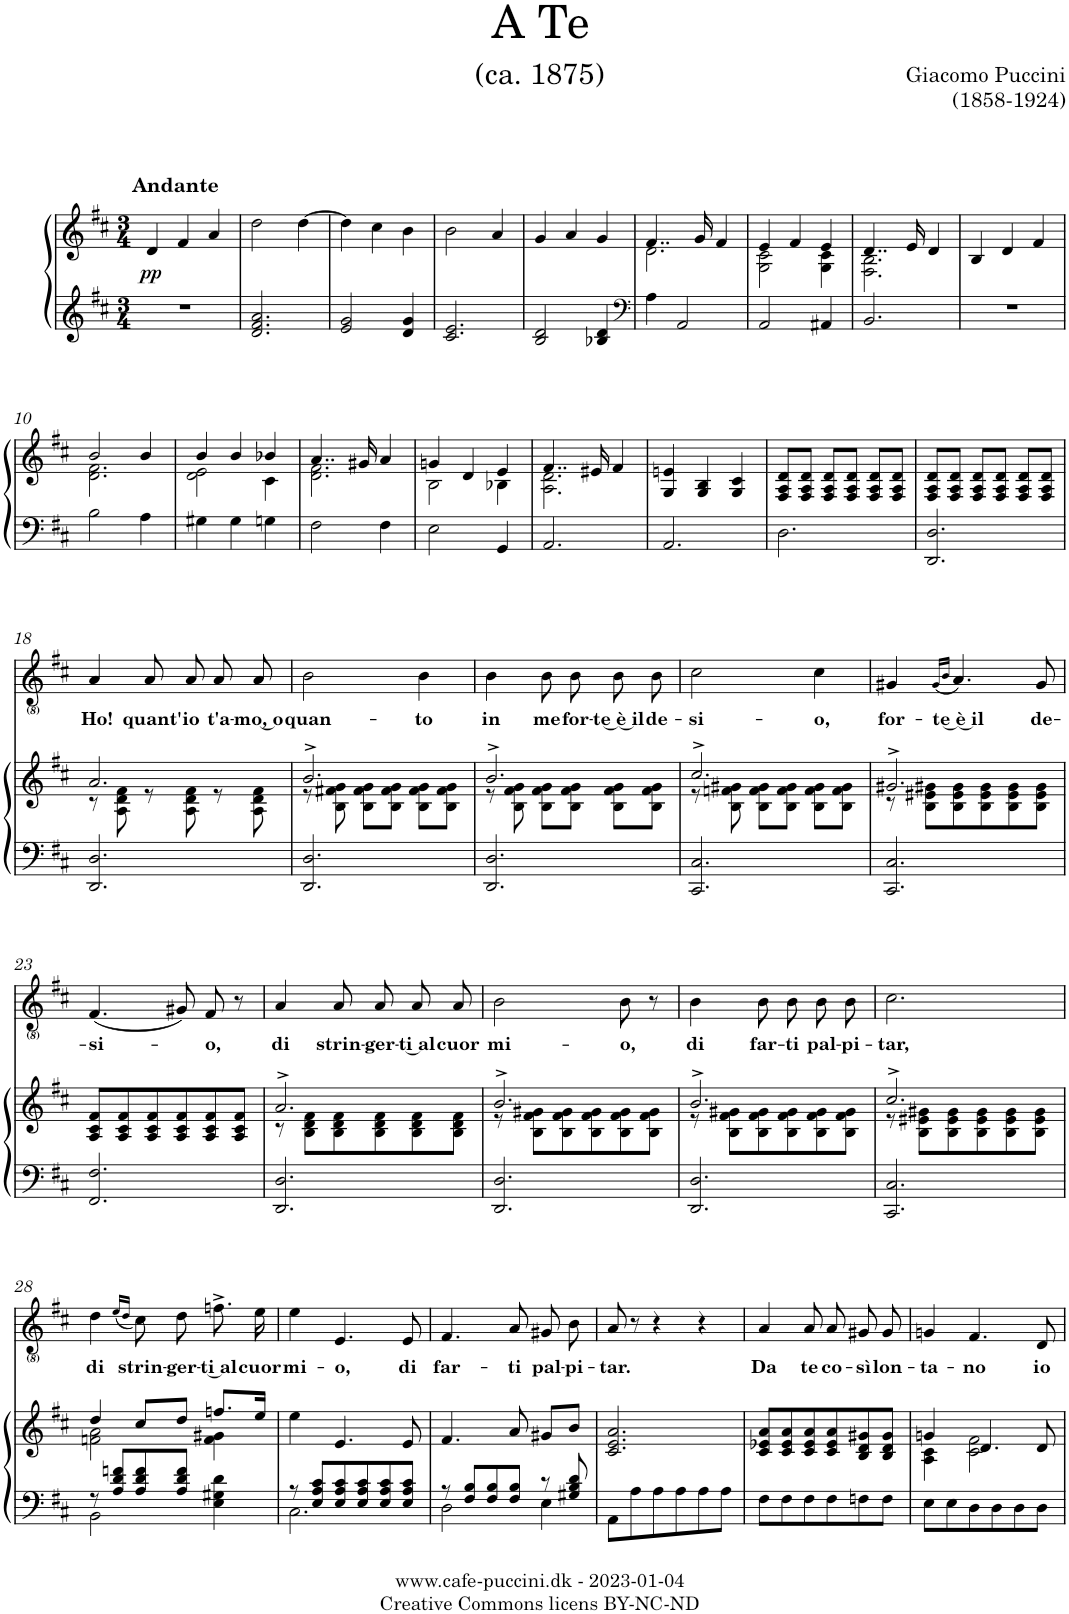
**kern	**kern	**dynam	**kern	**text
*part2	*part2	*part2	*part1	*part1
*staff3	*staff2	*staff2/3	*staff1	*staff1
*I"Piano	*	*	*I"Voice	*
*I'Pno	*	*	*	*
*clefG2	*clefG2	*	*clefG2	*
*k[f#c#]	*k[f#c#]	*	*k[f#c#]	*
*M3/4	*M3/4	*	*M3/4	*
=1	=1	=1	=1	=1
!	!	!	!LO:TX:a:B:t=Andante	!
!	!	!LO:DY:b	!	!
2.r	4d/	pp	2.r	.
.	4f#/	.	.	.
.	4a/	.	.	.
=2	=2	=2	=2	=2
2.d/ 2.f#/ 2.a/	2dd\	.	2.r	.
.	[4dd\	.	.	.
=3	=3	=3	=3	=3
2e/ 2g/	4dd\]	.	2.r	.
.	4cc#\	.	.	.
4d/ 4g/	4b\	.	.	.
=4	=4	=4	=4	=4
2.c#/ 2.e/	2b\	.	2.r	.
.	4a/	.	.	.
=5	=5	=5	=5	=5
2B/ 2d/	4g/	.	2.r	.
.	4a/	.	.	.
4B-X/ 4d/	4g/	.	.	.
=6	=6	=6	=6	=6
*clefF4	*	*	*	*
*	*^	*	*	*
4A\	4..f#/	2.d\	.	2.r	.
2AA/	.	.	.	.	.
.	16g/	.	.	.	.
.	4f#/	.	.	.	.
=7	=7	=7	=7	=7	=7
2AA/	4e/	2G\ 2c#\	.	2.r	.
.	4f#/	.	.	.	.
4AA#X/	4e/	4G\ 4c#\	.	.	.
=8	=8	=8	=8	=8	=8
2.BB/	4..d/	2.F#\ 2.B\	.	2.r	.
.	16e/	.	.	.	.
.	4d/	.	.	.	.
*	*v	*v	*	*	*
=9	=9	=9	=9	=9
2.r	4B/	.	2.r	.
.	4d/	.	.	.
.	4f#/	.	.	.
!!LO:LB:g=z
=10	=10	=10	=10	=10
*	*^	*	*	*
2B\	2b/	2.d\ 2.f#\	.	2.r	.
4A\	4b/	.	.	.	.
=11	=11	=11	=11	=11	=11
4G#X\	4b/	2d\ 2e\	.	2.r	.
4G#\	4b/	.	.	.	.
4Gn\	4b-X/	4c#\	.	.	.
=12	=12	=12	=12	=12	=12
2F#\	4..a/	2.d\ 2.f#\	.	2.r	.
.	16g#X/	.	.	.	.
4F#\	4a/	.	.	.	.
=13	=13	=13	=13	=13	=13
2E\	4gn/	2B\	.	2.r	.
.	4d/	.	.	.	.
4GG/	4e/	4B-X\	.	.	.
=14	=14	=14	=14	=14	=14
2.AA/	4..f#/	2.A\ 2.d\	.	2.r	.
.	16e#X/	.	.	.	.
.	4f#/	.	.	.	.
*	*v	*v	*	*	*
=15	=15	=15	=15	=15
2.AA/	4G/ 4en/	.	2.r	.
.	4G/ 4B/	.	.	.
.	4G/ 4c#/	.	.	.
=16	=16	=16	=16	=16
2.D\	8F#/ 8A/ 8d/L	.	2.r	.
.	8F#/ 8A/ 8d/J	.	.	.
.	8F#/ 8A/ 8d/L	.	.	.
.	8F#/ 8A/ 8d/J	.	.	.
.	8F#/ 8A/ 8d/L	.	.	.
.	8F#/ 8A/ 8d/J	.	.	.
=17	=17	=17	=17	=17
2.DD/ 2.D/	8F#/ 8A/ 8d/L	.	2.r	.
.	8F#/ 8A/ 8d/J	.	.	.
.	8F#/ 8A/ 8d/L	.	.	.
.	8F#/ 8A/ 8d/J	.	.	.
.	8F#/ 8A/ 8d/L	.	.	.
.	8F#/ 8A/ 8d/J	.	.	.
!!LO:LB:g=z
=18	=18	=18	=18	=18
*	*^	*	*	*
!	!	!	!	!	!LO:LY:b
2.DD/ 2.D/	2.a/	8r	.	4a/	Ho!
.	.	8A\ 8d\ 8f#\	.	.	.
!	!	!	!	!	!LO:LY:b
.	.	8r	.	8a/	quant'
!	!	!	!	!	!LO:LY:b
.	.	8A\ 8d\ 8f#\	.	8a/	io
!	!	!	!	!	!LO:LY:b
.	.	8r	.	8a/	t'a-
!	!	!	!	!	!LO:LY:b
.	.	8A\ 8d\ 8f#\	.	8a/	-mo,͜ o
=19	=19	=19	=19	=19	=19
!	!	!	!	!	!LO:LY:b
2.DD/ 2.D/	2.b^/	8r	.	2b\	quan-
.	.	8B\ 8f#X\ 8g\	.	.	.
.	.	8B\ 8f#\ 8g\L	.	.	.
.	.	8B\ 8f#\ 8g\J	.	.	.
!	!	!	!	!	!LO:LY:b
.	.	8B\ 8f#\ 8g\L	.	4b\	-to
.	.	8B\ 8f#\ 8g\J	.	.	.
=20	=20	=20	=20	=20	=20
!	!	!	!	!	!LO:LY:b
2.DD/ 2.D/	2.b^/	8r	.	4b\	in
.	.	8B\ 8f#\ 8g\	.	.	.
!	!	!	!	!	!LO:LY:b
.	.	8B\ 8f#\ 8g\L	.	8b\	me
!	!	!	!	!	!LO:LY:b
.	.	8B\ 8f#\ 8g\J	.	8b\	for-
!	!	!	!	!	!LO:LY:b
.	.	8B\ 8f#\ 8g\L	.	8b\	-te͜ è͜ il
!	!	!	!	!	!LO:LY:b
.	.	8B\ 8f#\ 8g\J	.	8b\	de-
=21	=21	=21	=21	=21	=21
!	!	!	!	!	!LO:LY:b
2.CC#/ 2.C#/	2.cc#^/	8r	.	2cc#\	-si-
.	.	8B\ 8fn\ 8g#X\	.	.	.
.	.	8B\ 8f\ 8g#\L	.	.	.
.	.	8B\ 8f\ 8g#\J	.	.	.
!	!	!	!	!	!LO:LY:b
.	.	8B\ 8f\ 8g#\L	.	4cc#\	-o,
.	.	8B\ 8f\ 8g#\J	.	.	.
=22	=22	=22	=22	=22	=22
!	!	!	!	!	!LO:LY:b
2.CC#/ 2.C#/	2.g#X^/	8r	.	4g#X/	for-
.	.	8B\ 8e#X\ 8g#X\L	.	.	.
.	.	.	.	(16qg#/LL	.
.	.	.	.	16qb/JJ	.
!	!	!	!	!	!LO:LY:b
.	.	8B\ 8e#\ 8g#\	.	4.a/)	-te͜ è͜ il
.	.	8B\ 8e#\ 8g#\	.	.	.
.	.	8B\ 8e#\ 8g#\	.	.	.
!	!	!	!	!	!LO:LY:b
.	.	8B\ 8e#\ 8g#\J	.	8g#/	de-
!!LO:LB:g=z
=23	=23	=23	=23	=23	=23
!	!	!	!	!	!LO:LY:b
*	*v	*v	*	*	*
2.FF#/ 2.F#/	8A/ 8c#/ 8f#/L	.	(4.f#/	-si-
.	8A/ 8c#/ 8f#/	.	.	.
.	8A/ 8c#/ 8f#/	.	.	.
.	8A/ 8c#/ 8f#/	.	8g#X/)	.
!	!	!	!	!LO:LY:b
.	8A/ 8c#/ 8f#/	.	8f#/	-o,
.	8A/ 8c#/ 8f#/J	.	8r	.
=24	=24	=24	=24	=24
*	*^	*	*	*
!	!	!	!	!	!LO:LY:b
2.DD/ 2.D/	2.a^/	8r	.	4a/	di
.	.	8B\ 8d\ 8f#\L	.	.	.
!	!	!	!	!	!LO:LY:b
.	.	8B\ 8d\ 8f#\	.	8a/	strin-
!	!	!	!	!	!LO:LY:b
.	.	8B\ 8d\ 8f#\	.	8a/	-ger-
!	!	!	!	!	!LO:LY:b
.	.	8B\ 8d\ 8f#\	.	8a/	-ti͜ al
!	!	!	!	!	!LO:LY:b
.	.	8B\ 8d\ 8f#\J	.	8a/	cuor
=25	=25	=25	=25	=25	=25
!	!	!	!	!	!LO:LY:b
2.DD/ 2.D/	2.b^/	8r	.	2b\	mi-
.	.	8B\ 8f#\ 8g#X\L	.	.	.
.	.	8B\ 8f#\ 8g#\	.	.	.
.	.	8B\ 8f#\ 8g#\	.	.	.
!	!	!	!	!	!LO:LY:b
.	.	8B\ 8f#\ 8g#\	.	8b\	-o,
.	.	8B\ 8f#\ 8g#\J	.	8r	.
=26	=26	=26	=26	=26	=26
!	!	!	!	!	!LO:LY:b
2.DD/ 2.D/	2.b^/	8r	.	4b\	di
.	.	8B\ 8f#\ 8g#X\L	.	.	.
!	!	!	!	!	!LO:LY:b
.	.	8B\ 8f#\ 8g#\	.	8b\	far-
!	!	!	!	!	!LO:LY:b
.	.	8B\ 8f#\ 8g#\	.	8b\	-ti
!	!	!	!	!	!LO:LY:b
.	.	8B\ 8f#\ 8g#\	.	8b\	pal-
!	!	!	!	!	!LO:LY:b
.	.	8B\ 8f#\ 8g#\J	.	8b\	-pi-
=27	=27	=27	=27	=27	=27
!	!	!	!	!	!LO:LY:b
2.CC#/ 2.C#/	2.cc#^/	8r	.	2.cc#\	-tar,
.	.	8B\ 8e#X\ 8g#X\L	.	.	.
.	.	8B\ 8e#\ 8g#\	.	.	.
.	.	8B\ 8e#\ 8g#\	.	.	.
.	.	8B\ 8e#\ 8g#\	.	.	.
.	.	8B\ 8e#\ 8g#\J	.	.	.
!!LO:LB:g=z
=28	=28	=28	=28	=28	=28
*^	*	*	*	*	*
!	!	!	!	!	!	!LO:LY:b
8r	2BB\	4dd/	2fn\ 2a\	.	4dd\	di
8A/ 8d/ 8fn/L	.	.	.	.	.	.
.	.	.	.	.	(16qee/LL	.
.	.	.	.	.	16qdd/JJ	.
!	!	!	!	!	!	!LO:LY:b
8A/ 8d/ 8f/	.	8cc#/L	.	.	8cc#\)	strin-
!	!	!	!	!	!	!LO:LY:b
8A/ 8d/ 8f/J	.	8dd/J	.	.	8dd\	-ger-
!	!	!	!	!	!	!LO:LY:b
4E\ 4G#X\ 4d\	4ryy	8.ffn/L	4f\ 4g#X\	.	8.ffn^\	-ti͜ al
!	!	!	!	!	!	!LO:LY:b
.	.	16ee/Jk	.	.	16ee\	cuor
*	*	*v	*v	*	*	*
=29	=29	=29	=29	=29	=29
!	!	!	!	!	!LO:LY:b
8r	2.C#\	4ee\	.	4ee\	mi-
8E/ 8A/ 8c#/L	.	.	.	.	.
!	!	!	!	!	!LO:LY:b
8E/ 8A/ 8c#/	.	4.e/	.	4.e/	-o,
8E/ 8A/ 8c#/	.	.	.	.	.
8E/ 8A/ 8c#/	.	.	.	.	.
!	!	!	!	!	!LO:LY:b
8E/ 8A/ 8c#/J	.	8e/	.	8e/	di
=30	=30	=30	=30	=30	=30
!	!	!	!	!	!LO:LY:b
8r	2D\	4.f#/	.	4.f#/	far-
8F#/ 8B/L	.	.	.	.	.
8F#/ 8B/	.	.	.	.	.
!	!	!	!	!	!LO:LY:b
8F#/ 8B/J	.	8a/	.	8a/	-ti
!	!	!	!	!	!LO:LY:b
8r	4E\	8g#X/L	.	8g#X/	pal-
!	!	!	!	!	!LO:LY:b
8G#X/ 8B/ 8d/	.	8b/J	.	8b\	-pi-
*v	*v	*	*	*	*
=31	=31	=31	=31	=31
!	!	!	!	!LO:LY:b
8AA\L	2.c#/ 2.e/ 2.a/	.	8a/	-tar.
8A\	.	.	8r	.
8A\	.	.	4r	.
8A\	.	.	.	.
8A\	.	.	4r	.
8A\J	.	.	.	.
=32	=32	=32	=32	=32
!	!	!	!	!LO:LY:b
8F#\L	8c#/ 8e-X/ 8a/L	.	4a/	Da
8F#\	8c#/ 8e-/ 8a/	.	.	.
!	!	!	!	!LO:LY:b
8F#\	8c#/ 8e-/ 8a/	.	8a/	te
!	!	!	!	!LO:LY:b
8F#\	8c#/ 8e-/ 8a/	.	8a/	co-
!	!	!	!	!LO:LY:b
8Fn\	8B/ 8d/ 8g#X/	.	8g#X/	-sì
!	!	!	!	!LO:LY:b
8F\J	8B/ 8d/ 8g#/J	.	8g#/	lon-
=33	=33	=33	=33	=33
*	*^	*	*	*
!	!	!	!	!	!LO:LY:b
8E\L	4gn/	4A\ 4c#\	.	4gn/	-ta-
8E\	.	.	.	.	.
!	!	!	!	!	!LO:LY:b
8D\	4.d/	2c#\ 2f#\	.	4.f#/	-no
8D\	.	.	.	.	.
8D\	.	.	.	.	.
!	!	!	!	!	!LO:LY:b
8D\J	8d/	.	.	8d/	io
*	*v	*v	*	*	*
=	=	=	=	=
*-	*-	*-	*-	*-
